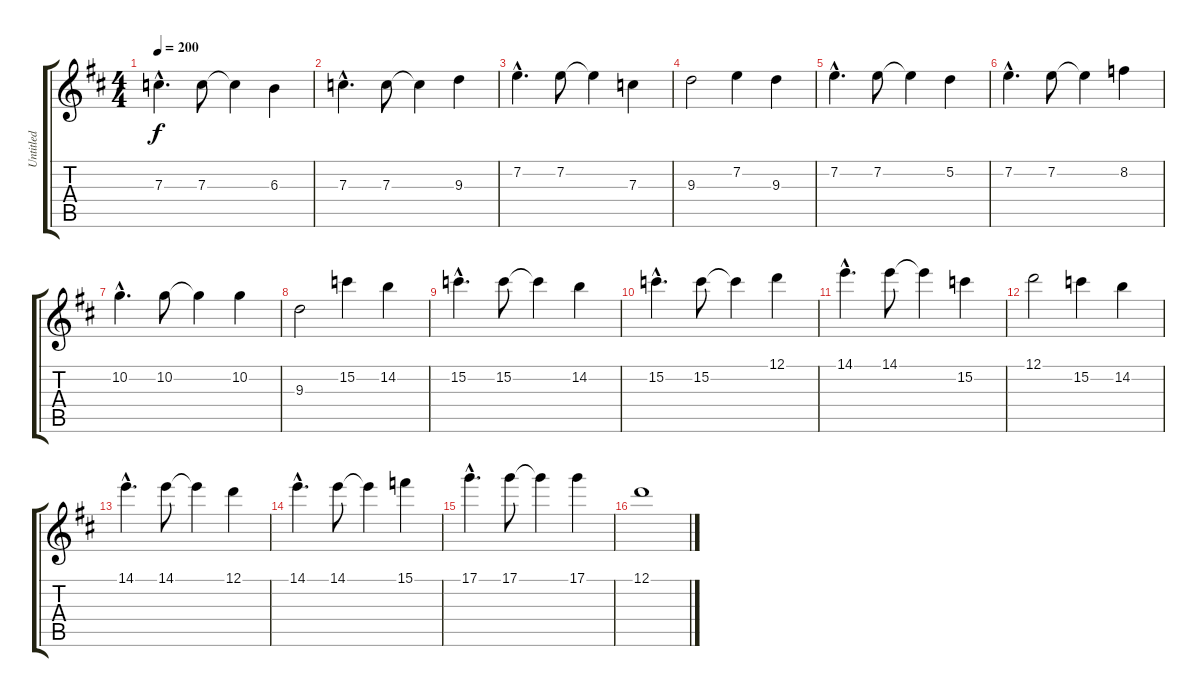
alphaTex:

\track ("Untitled" "Untitled") {instrument distortionguitar}
\staff {score tabs}
\tuning (D4 A3 F3 C3 G2 D2) {hide}
\ts (4 4)
\tempo 200
\clef g2
\ks d
7.3{hac}.4{d dy f} 7.3.8 7.3{t}.4 6.3.4 |
7.3{hac}.4{d} 7.3.8 7.3{t}.4 9.3.4 |
7.2{hac}.4{d} 7.2.8 7.2{t}.4 7.3.4 |
9.3.2 7.2.4 9.3.4 |
7.2{hac}.4{d} 7.2.8 7.2{t}.4 5.2.4 |
7.2{hac}.4{d} 7.2.8 7.2{t}.4 8.2.4 |
10.2{hac}.4{d} 10.2.8 10.2{t}.4 10.2.4 |
9.3.2 15.2.4 14.2.4 |
15.2{hac}.4{d} 15.2.8 15.2{t}.4 14.2.4 |
15.2{hac}.4{d} 15.2.8 15.2{t}.4 12.1.4 |
14.1{hac}.4{d} 14.1.8 14.1{t}.4 15.2.4 |
12.1.2 15.2.4 14.2.4 |
14.1{hac}.4{d} 14.1.8 14.1{t}.4 12.1.4 |
14.1{hac}.4{d} 14.1.8 14.1{t}.4 15.1.4 |
17.1{hac}.4{d} 17.1.8 17.1{t}.4 17.1.4 |
12.1.1
